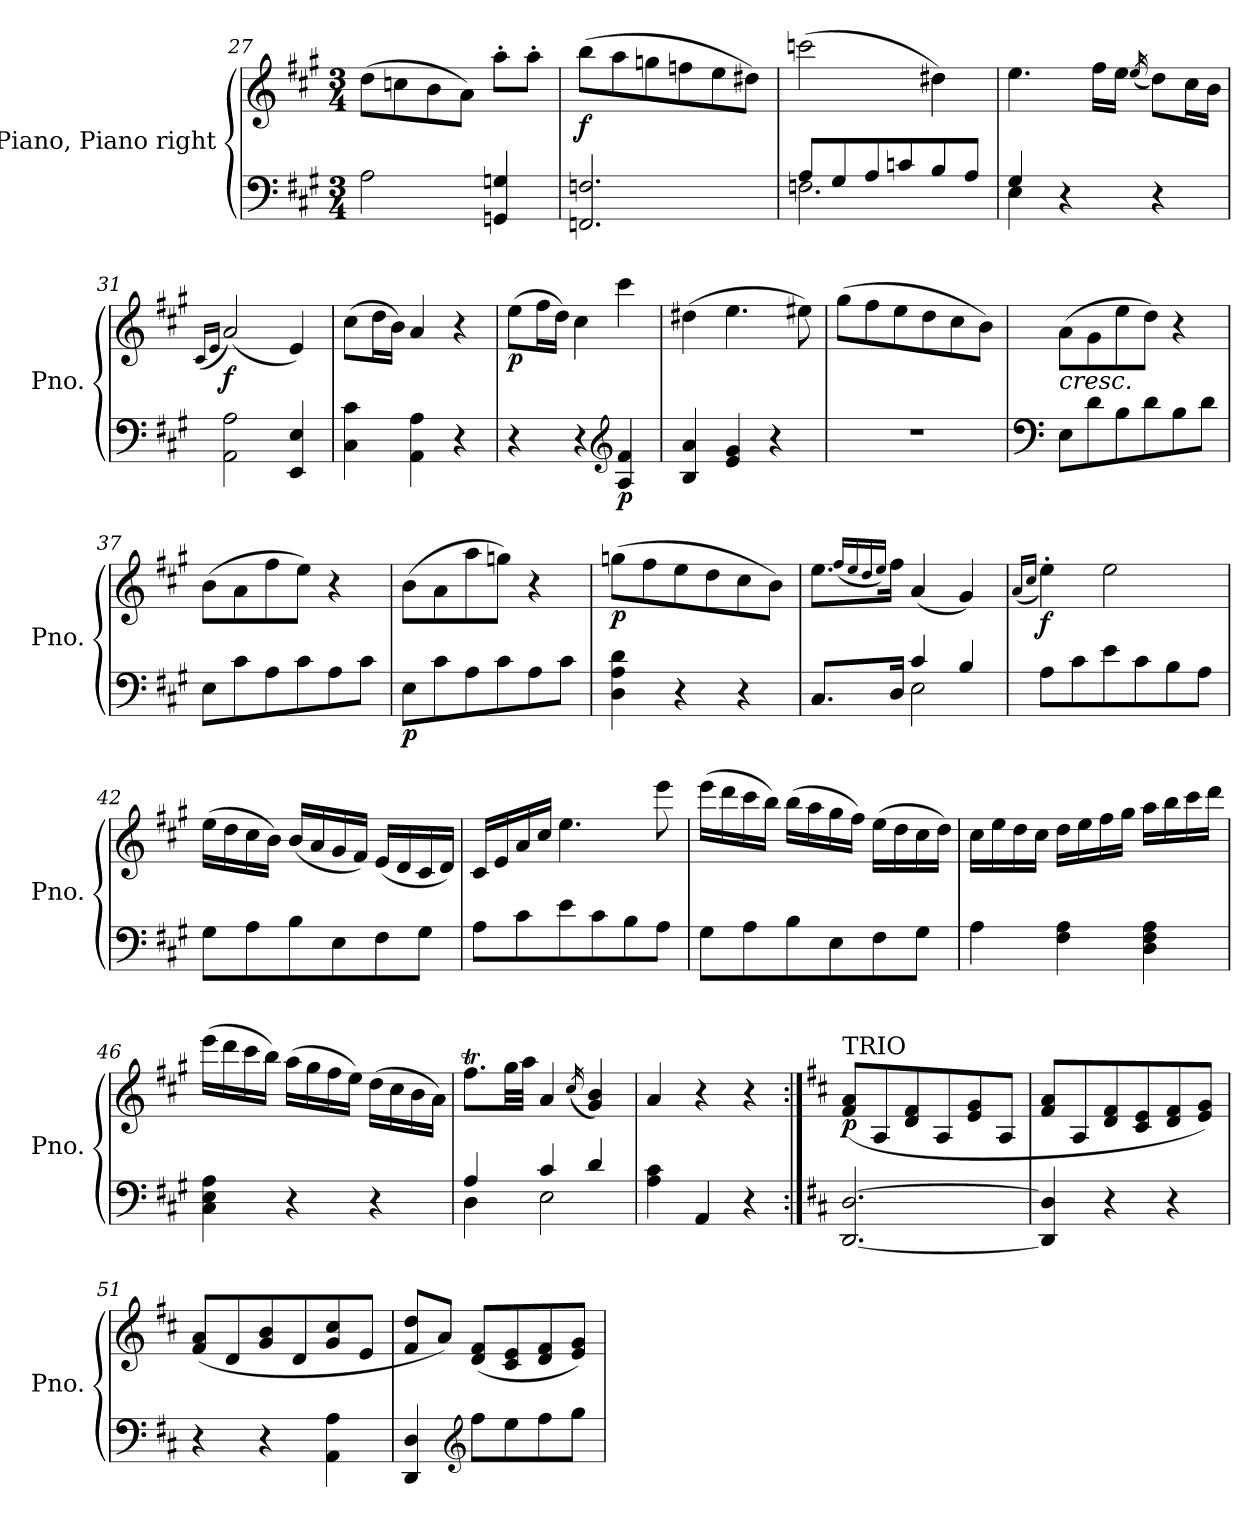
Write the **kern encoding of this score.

**kern	**kern	**dynam
*part1	*part1	*part1
*staff2	*staff1	*staff1/2
*I"Piano, Piano right	*	*
*I'Pno.	*	*
*clefF4	*clefG2	*
*k[f#c#g#]	*k[f#c#g#]	*
*M3/4	*M3/4	*
=27	=27	=27
2A\	(>8dd\L	.
.	8ccn\	.
.	8b\	.
.	8a\J)	.
4GGn/ 4Gn/	8aa'\L	.
.	8aa'\J	.
=28	=28	=28
!	!	!LO:DY:b
2.FFn/ 2.Fn/	(>8bb\L	f
.	8aa\	.
.	8ggn\	.
.	8ffn\	.
.	8ee\	.
.	8dd#X\J)	.
=29	=29	=29
*^	*	*
8A/L	2.Fn\	(>2cccn\	.
8G#/	.	.	.
8A/	.	.	.
8cn/	.	.	.
8B/	.	4dd#X\)	.
8A/J	.	.	.
=30	=30	=30	=30
4G#/	4E\	4.ee\	.
4r	2ryy	.	.
.	.	16ff#\LL	.
.	.	16ee\JJ	.
.	.	(<16qee/	.
4r	.	8dd\L)	.
.	.	16cc#\L	.
.	.	16b\JJ	.
*v	*v	*	*
=31	=31	=31
.	(<16qc#/LL	.
.	16qe/JJ	.
!	!	!LO:DY:b
2AA\ 2A\	(<2a/)	f
4EE/ 4E/	4e/)	.
=32	=32	=32
4C#\ 4c#\	(>8cc#\L	.
.	16dd\L	.
.	16b\JJ)	.
4AA\ 4A\	4a/	.
4r	4r	.
=33	=33	=33
!	!	!LO:DY:b
4r	(>8ee\L	p
.	16ff#\L	.
.	16dd\JJ)	.
4r	4cc#\	.
*clefG2	*	*
!	!	!LO:DY:b=2
4A/ 4f#/	4ccc#\	p
=34	=34	=34
4B/ 4a/	(>4dd#X\	.
4e/ 4g#/	4.ee\	.
4r	.	.
.	8ee#X\)	.
=35	=35	=35
2.r	(>8gg#\L	.
.	8ff#\	.
.	8ee\	.
.	8dd\	.
.	8cc#\	.
.	8b\J)	.
=36	=36	=36
*clefF4	*	*
!	!LO:TX:b:i:t=cresc.	!
8E\L	(>8a\L	.
8d\	8g#\	.
8B\	8ee\	.
8d\	8dd\J)	.
8B\	4r	.
8d\J	.	.
=37	=37	=37
8E\L	(>8b\L	.
8c#\	8a\	.
8A\	8ff#\	.
8c#\	8ee\J)	.
8A\	4r	.
8c#\J	.	.
=38	=38	=38
!	!	!LO:DY:b=2
8E\L	(>8b\L	p
8c#\	8a\	.
8A\	8aa\	.
8c#\	8ggn\J)	.
8A\	4r	.
8c#\J	.	.
=39	=39	=39
!	!	!LO:DY:b
4D\ 4A\ 4d\	(>8ggn\L	p
.	8ff#\	.
4r	8ee\	.
.	8dd\	.
4r	8cc#\	.
.	8b\J)	.
=40	=40	=40
*^	*	*
8.C#/L	4ryy	8.ee\L	.
.	.	(<16qff#/LL	.
.	.	16qee/	.
.	.	16qdd/	.
.	.	16qee/JJ)	.
16D/Jk	.	16ff#\Jk	.
4c#/	2E\	(<4a/	.
4B/	.	4g#/)	.
*v	*v	*	*
=41	=41	=41
.	(<16qa/LL	.
.	16qcc#/JJ	.
!	!	!LO:DY:b
8A\L	4ee'\)	f
8c#\	.	.
8e\	2ee\	.
8c#\	.	.
8B\	.	.
8A\J	.	.
=42	=42	=42
8G#\L	(>16ee\LL	.
.	16dd\	.
8A\	16cc#\	.
.	16b\JJ)	.
8B\	(<16b/LL	.
.	16a/	.
8E\	16g#/	.
.	16f#/JJ)	.
8F#\	(<16e/LL	.
.	16d/	.
8G#\J	16c#/	.
.	16d/JJ)	.
=43	=43	=43
8A\L	16c#/LL	.
.	16e/	.
8c#\	16a/	.
.	16cc#/JJ	.
8e\	4.ee\	.
8c#\	.	.
8B\	.	.
8A\J	8eee\	.
=44	=44	=44
8G#\L	(>16eee\LL	.
.	16ddd\	.
8A\	16ccc#\	.
.	16bb\JJ)	.
8B\	(>16bb\LL	.
.	16aa\	.
8E\	16gg#\	.
.	16ff#\JJ)	.
8F#\	(>16ee\LL	.
.	16dd\	.
8G#\J	16cc#\	.
.	16dd\JJ)	.
=45	=45	=45
4A\	16cc#\LL	.
.	16ee\	.
.	16dd\	.
.	16cc#\JJ	.
4F#\ 4A\	16dd\LL	.
.	16ee\	.
.	16ff#\	.
.	16gg#\JJ	.
4D\ 4F#\ 4A\	16aa\LL	.
.	16bb\	.
.	16ccc#\	.
.	16ddd\JJ	.
=46	=46	=46
4C#\ 4E\ 4A\	(>16eee\LL	.
.	16ddd\	.
.	16ccc#\	.
.	16bb\JJ)	.
4r	(>16aa\LL	.
.	16gg#\	.
.	16ff#\	.
.	16ee\JJ)	.
4r	(>16dd\LL	.
.	16cc#\	.
.	16b\	.
.	16a\JJ)	.
=47	=47	=47
*^	*	*
4A/	4D\	8.ff#T\L	.
.	.	32gg#\LL	.
.	.	32aa\JJJ	.
4c#/	2E\	4a/	.
.	.	(>16qcc#/	.
4d/	.	4g#/ 4b/)	.
*v	*v	*	*
=48	=48	=48
4A\ 4c#\	4a/	.
4AA/	4r	.
4r	4r	.
=49:|!	=49:|!	=49:|!
*k[f#c#]	*k[f#c#]	*
!	!LO:TX:a:t=TRIO	!
!	!	!LO:DY:b
[2.DD/ [2.D/	(<8f#/ 8a/L	p
.	8A/	.
.	8d/ 8f#/	.
.	8A/	.
.	8e/ 8g/	.
.	8A/J	.
=50	=50	=50
4DD/] 4D/]	8f#/ 8a/L	.
.	8A/	.
4r	8d/ 8f#/	.
.	8c#/ 8e/	.
4r	8d/ 8f#/	.
.	8e/ 8g/J)	.
=51	=51	=51
4r	(<8f#/ 8a/L	.
.	8d/	.
4r	8g/ 8b/	.
.	8d/	.
4AA\ 4A\	8g/ 8cc#/	.
.	8e/J	.
=52	=52	=52
4DD/ 4D/	8f#/ 8dd/L	.
.	8a/J)	.
*clefG2	*	*
8ff#\L	(<8d/ 8f#/L	.
8ee\	8c#/ 8e/	.
8ff#\	8d/ 8f#/	.
8gg\J	8e/ 8g/J)	.
=	=	=
*-	*-	*-
